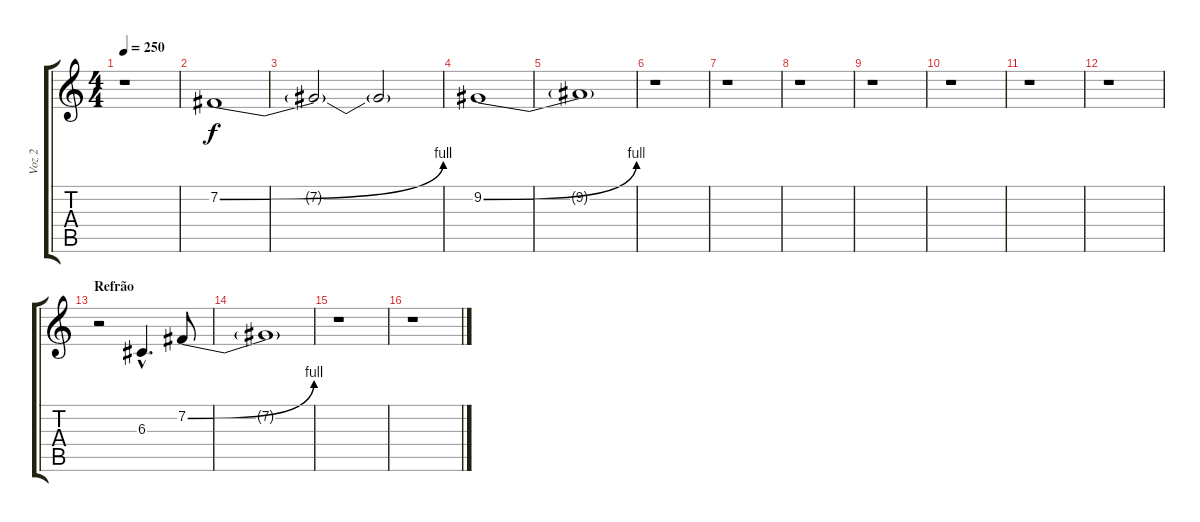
\track ("Voz 2" "Voz 2") {instrument altosax}
\staff {score tabs}
\tuning (E4 B3 G3 D3 A2 E2) {hide}
\ts (4 4)
\tempo 250
\clef g2
\ks c
r.1{dy f} |
7.2{be (bend 0 0 60 4)}.1 |
7.2{t}.2 7.2{t}.2 |
9.2{be (bend 0 0 60 4)}.1 |
9.2{t}.1 |
r.1 |
r.1 |
r.1 |
r.1 |
r.1 |
r.1 |
r.1 |
\section ("" "Refrão")
r.2 6.3{hac}.4{d} 7.2{be (bend 0 0 60 4)}.8 |
7.2{t}.1 |
r.1 |
r.1
